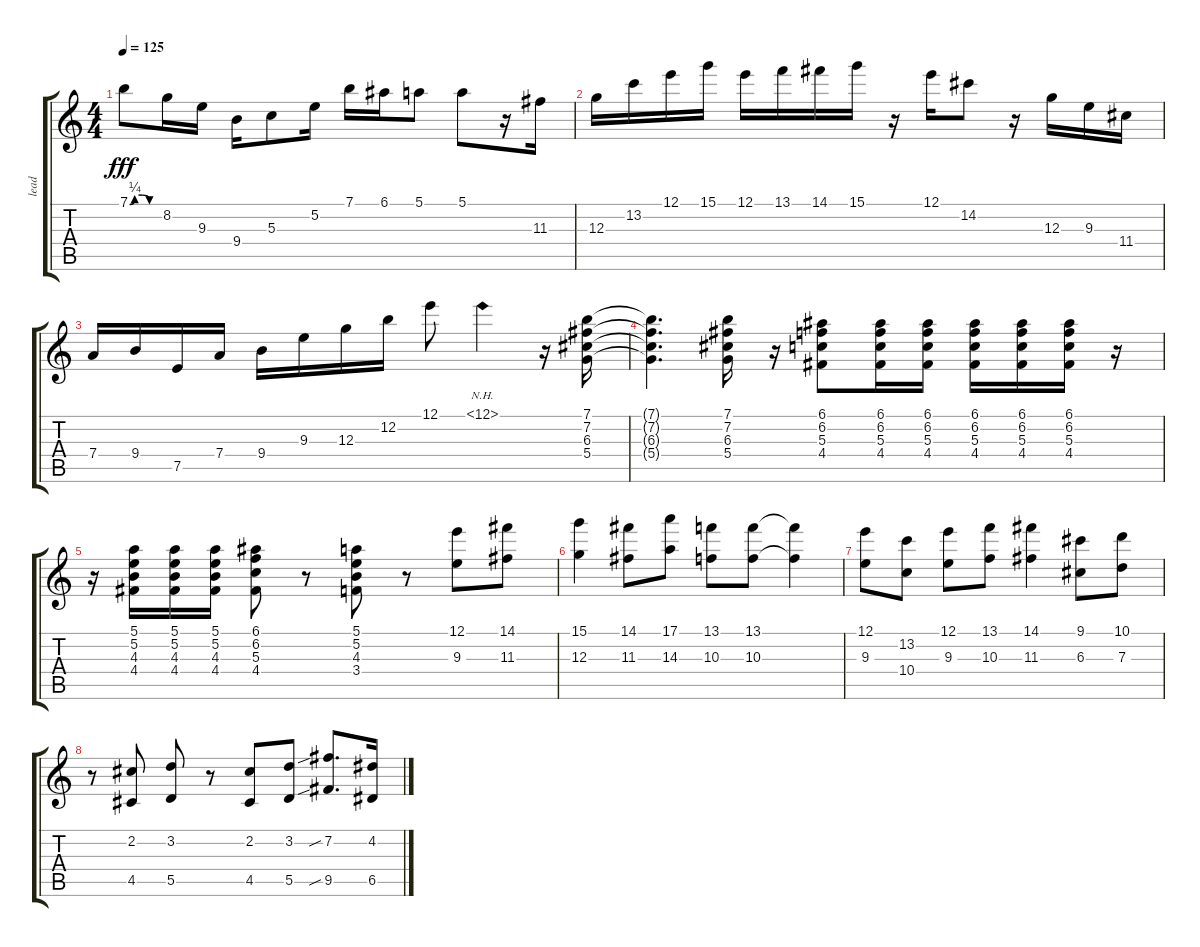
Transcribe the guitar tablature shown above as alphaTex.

\track ("lead" "lead") {instrument acousticguitarsteel}
\staff {score tabs}
\tuning (E4 B3 G3 D3 A2 E2) {hide}
\ts (4 4)
\tempo 125
\clef g2
\ks c
7.1{be (custom 0 0 10 1 25 1 40 0 60 0)}.8{dy fff} 8.2.16 9.3.16 9.4.16 5.3.8 5.2.16 7.1.16 6.1.16 5.1.8 5.1.8 r.16 11.3.16 |
12.3.16 13.2.16 12.1.16 15.1.16 12.1.16 13.1.16 14.1.16 15.1.16 r.16 12.1.16 14.2.8 r.16 12.3.16 9.3.16 11.4.16 |
7.4.16 9.4.16 7.5.16 7.4.16 9.4.16 9.3.16 12.3.16 12.2.16 12.1.8 12.1{nh}.4 r.16 (7.1 7.2 6.3 5.4).16 |
(7.1{t} 7.2{t} 6.3{t} 5.4{t}).4{d} (7.1 7.2 6.3 5.4).16 r.16 (6.1 6.2 5.3 4.4).8 (6.1 6.2 5.3 4.4).16 (6.1 6.2 5.3 4.4).16 (6.1 6.2 5.3 4.4).16 (6.1 6.2 5.3 4.4).16 (6.1 6.2 5.3 4.4).16 r.16 |
r.16 (5.1 5.2 4.3 4.4).16 (5.1 5.2 4.3 4.4).16 (5.1 5.2 4.3 4.4).16 (6.1 6.2 5.3 4.4).8 r.8 (5.1 5.2 4.3 3.4).8 r.8 (12.1 9.3).8 (14.1 11.3).8 |
(15.1 12.3).4 (14.1 11.3).8 (17.1 14.3).8 (13.1 10.3).8 (13.1 10.3).8 (13.1{t} 10.3{t}).4 |
(12.1 9.3).8 (13.2 10.4).8 (12.1 9.3).8 (13.1 10.3).8 (14.1 11.3).4 (9.1 6.3).8 (10.1 7.3).8 |
r.8 (2.2 4.5).8 (3.2 5.5).8 r.8 (2.2 4.5).8 (3.2 5.5).8 (7.2{sib} 9.5{sib}).8{d} (4.2 6.5).16
